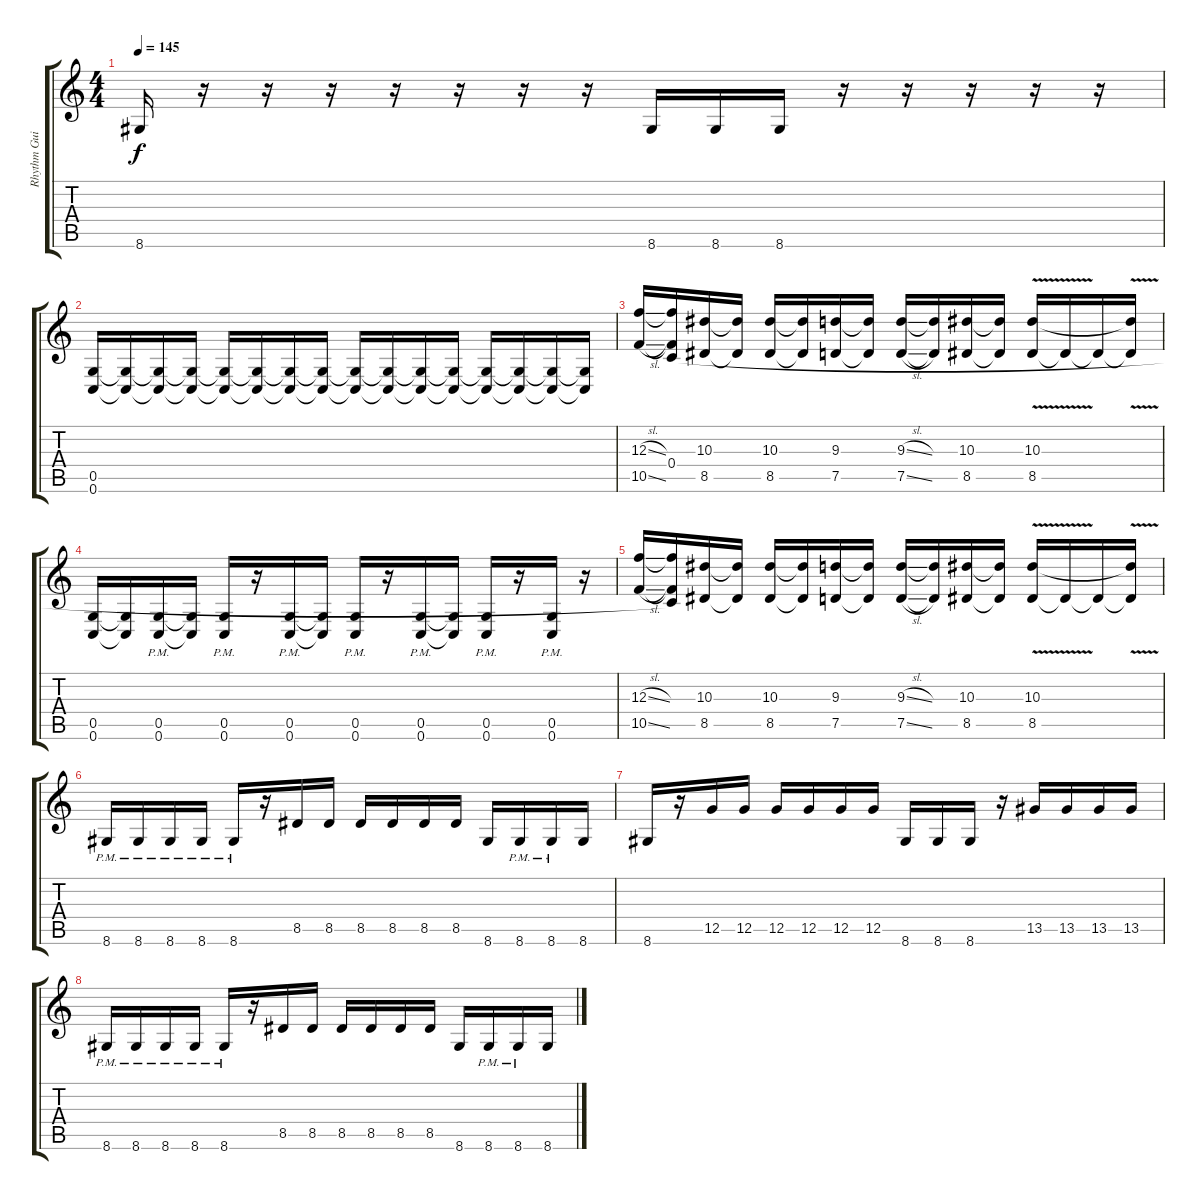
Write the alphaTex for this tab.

\track ("Rhythm Guitar 1" "Rhythm Gui") {instrument distortionguitar}
\staff {score tabs}
\tuning (D4 A3 F3 C3 G2 C2) {hide}
\ts (4 4)
\tempo 145
\clef g2
\ks c
8.6.16{dy f} r.16 r.16 r.16 r.16 r.16 r.16 r.16 8.6.16 8.6.16 8.6.16 r.16 r.16 r.16 r.16 r.16 |
(0.5 0.6).16 (0.5{t} 0.6{t}).16 (0.5{t} 0.6{t}).16 (0.5{t} 0.6{t}).16 (0.5{t} 0.6{t}).16 (0.5{t} 0.6{t}).16 (0.5{t} 0.6{t}).16 (0.5{t} 0.6{t}).16 (0.5{t} 0.6{t}).16 (0.5{t} 0.6{t}).16 (0.5{t} 0.6{t}).16 (0.5{t} 0.6{t}).16 (0.5{t} 0.6{t}).16 (0.5{t} 0.6{t}).16 (0.5{t} 0.6{t}).16 (0.5{t} 0.6{t}).16 |
(12.3{sl} 10.5{sl}).16 (12.3{t} 0.4 10.5{t}).16 (10.3 8.5).16 (10.3{t} 8.5{t}).16 (10.3 8.5).16 (10.3{t} 8.5{t}).16 (9.3 7.5).16 (9.3{t} 7.5{t}).16 (9.3{sl} 7.5{sl}).16 (9.3{t} 7.5{t}).16 (10.3 8.5).16 (10.3{t} 8.5{t}).16 (10.3{v} 8.5{v}).16 8.5{t}.16 8.5{t}.16 (10.3{t} 8.5{t}).16 |
(0.5 0.6).16 (0.5{t} 0.6{t}).16 (0.5{pm} 0.6{pm}).16 (0.5{t} 0.6{t}).16 (0.5{pm} 0.6{pm}).16 r.16 (0.5{pm} 0.6{pm}).16 (0.5{t} 0.6{t}).16 (0.5{pm} 0.6{pm}).16 r.16 (0.5{pm} 0.6{pm}).16 (0.5{t} 0.6{t}).16 (0.5{pm} 0.6{pm}).16 r.16 (0.5{pm} 0.6{pm}).16 r.16 |
(12.3{sl} 10.5{sl}).16 (12.3{t} 0.4{t} 10.5{t}).16 (10.3 8.5).16 (10.3{t} 8.5{t}).16 (10.3 8.5).16 (10.3{t} 8.5{t}).16 (9.3 7.5).16 (9.3{t} 7.5{t}).16 (9.3{sl} 7.5{sl}).16 (9.3{t} 7.5{t}).16 (10.3 8.5).16 (10.3{t} 8.5{t}).16 (10.3{v} 8.5{v}).16 8.5{t}.16 8.5{t}.16 (10.3{t} 8.5{t}).16 |
8.6{pm}.16 8.6{pm}.16 8.6{pm}.16 8.6{pm}.16 8.6{pm}.16 r.16 8.5.16 8.5.16 8.5.16 8.5.16 8.5.16 8.5.16 8.6.16 8.6{pm}.16 8.6{pm}.16 8.6.16 |
8.6.16 r.16 12.5.16 12.5.16 12.5.16 12.5.16 12.5.16 12.5.16 8.6.16 8.6.16 8.6.16 r.16 13.5.16 13.5.16 13.5.16 13.5.16 |
8.6{pm}.16 8.6{pm}.16 8.6{pm}.16 8.6{pm}.16 8.6{pm}.16 r.16 8.5.16 8.5.16 8.5.16 8.5.16 8.5.16 8.5.16 8.6.16 8.6{pm}.16 8.6{pm}.16 8.6.16
